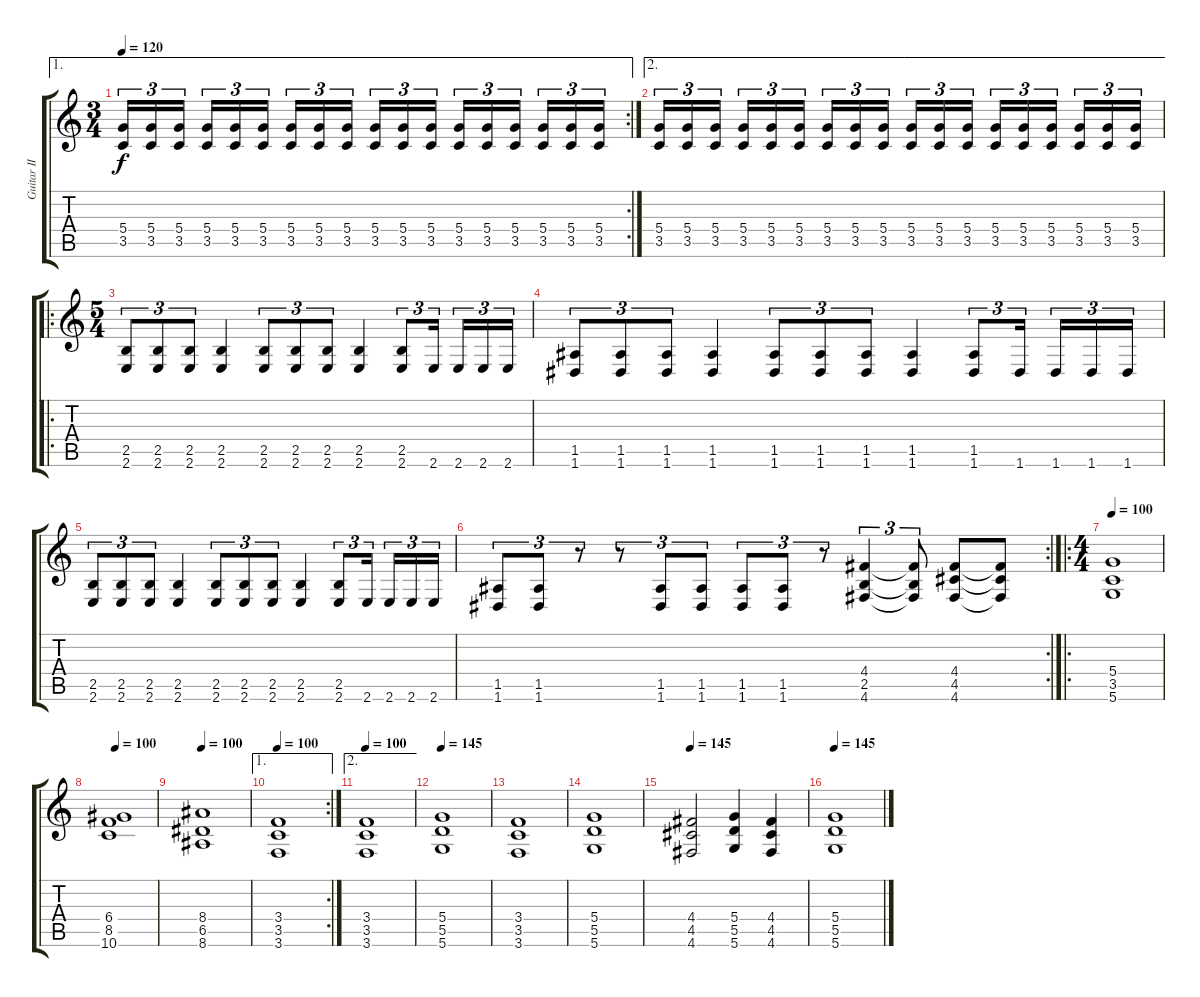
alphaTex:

\track ("Guitar II" "Guitar II") {instrument distortionguitar}
\staff {score tabs}
\tuning (E4 B3 G3 D3 A2 D2) {hide}
\ae 1
\rc 2
\ts (3 4)
\tempo 120
\clef g2
\ks c
(5.4 3.5).16{tu (3 2) dy f} (5.4 3.5).16{tu (3 2)} (5.4 3.5).16{tu (3 2)} (5.4 3.5).16{tu (3 2)} (5.4 3.5).16{tu (3 2)} (5.4 3.5).16{tu (3 2)} (5.4 3.5).16{tu (3 2)} (5.4 3.5).16{tu (3 2)} (5.4 3.5).16{tu (3 2)} (5.4 3.5).16{tu (3 2)} (5.4 3.5).16{tu (3 2)} (5.4 3.5).16{tu (3 2)} (5.4 3.5).16{tu (3 2)} (5.4 3.5).16{tu (3 2)} (5.4 3.5).16{tu (3 2)} (5.4 3.5).16{tu (3 2)} (5.4 3.5).16{tu (3 2)} (5.4 3.5).16{tu (3 2)} |
\ae 2
(5.4 3.5).16{tu (3 2)} (5.4 3.5).16{tu (3 2)} (5.4 3.5).16{tu (3 2)} (5.4 3.5).16{tu (3 2)} (5.4 3.5).16{tu (3 2)} (5.4 3.5).16{tu (3 2)} (5.4 3.5).16{tu (3 2)} (5.4 3.5).16{tu (3 2)} (5.4 3.5).16{tu (3 2)} (5.4 3.5).16{tu (3 2)} (5.4 3.5).16{tu (3 2)} (5.4 3.5).16{tu (3 2)} (5.4 3.5).16{tu (3 2)} (5.4 3.5).16{tu (3 2)} (5.4 3.5).16{tu (3 2)} (5.4 3.5).16{tu (3 2)} (5.4 3.5).16{tu (3 2)} (5.4 3.5).16{tu (3 2)} |
\ro
\ts (5 4)
(2.5 2.6).8{tu (3 2)} (2.5 2.6).8{tu (3 2)} (2.5 2.6).8{tu (3 2)} (2.5 2.6).4 (2.5 2.6).8{tu (3 2)} (2.5 2.6).8{tu (3 2)} (2.5 2.6).8{tu (3 2)} (2.5 2.6).4 (2.5 2.6).8{tu (3 2)} 2.6.16{tu (3 2)} 2.6.16{tu (3 2)} 2.6.16{tu (3 2)} 2.6.16{tu (3 2)} |
(1.5 1.6).8{tu (3 2)} (1.5 1.6).8{tu (3 2)} (1.5 1.6).8{tu (3 2)} (1.5 1.6).4 (1.5 1.6).8{tu (3 2)} (1.5 1.6).8{tu (3 2)} (1.5 1.6).8{tu (3 2)} (1.5 1.6).4 (1.5 1.6).8{tu (3 2)} 1.6.16{tu (3 2)} 1.6.16{tu (3 2)} 1.6.16{tu (3 2)} 1.6.16{tu (3 2)} |
(2.5 2.6).8{tu (3 2)} (2.5 2.6).8{tu (3 2)} (2.5 2.6).8{tu (3 2)} (2.5 2.6).4 (2.5 2.6).8{tu (3 2)} (2.5 2.6).8{tu (3 2)} (2.5 2.6).8{tu (3 2)} (2.5 2.6).4 (2.5 2.6).8{tu (3 2)} 2.6.16{tu (3 2)} 2.6.16{tu (3 2)} 2.6.16{tu (3 2)} 2.6.16{tu (3 2)} |
\rc 2
(1.5 1.6).8{tu (3 2)} (1.5 1.6).8{tu (3 2)} r.8{tu (3 2)} r.8{tu (3 2)} (1.5 1.6).8{tu (3 2)} (1.5 1.6).8{tu (3 2)} (1.5 1.6).8{tu (3 2)} (1.5 1.6).8{tu (3 2)} r.8{tu (3 2)} (4.4 2.5 4.6).4{tu (3 2)} (4.4{t} 2.5{t} 4.6{t}).8{tu (3 2)} (4.4 4.5 4.6).8 (4.4{t} 4.5{t} 4.6{t}).8 |
\ro
\ts (4 4)
\tempo 100
(5.4 3.5 5.6).1{volume 11} |
\tempo 100
(6.4 8.5 10.6).1 |
\tempo 100
(8.4 6.5 8.6).1 |
\ae 1
\rc 2
\tempo 100
(3.4 3.5 3.6).1 |
\ae 2
\tempo 100
(3.4 3.5 3.6).1{volume 14} |
\tempo 145
(5.4 5.5 5.6).1 |
(3.4 3.5 3.6).1 |
(5.4 5.5 5.6).1 |
\tempo 145
(4.4 4.5 4.6).2 (5.4 5.5 5.6).4 (4.4 4.5 4.6).4 |
\tempo 145
(5.4 5.5 5.6).1
